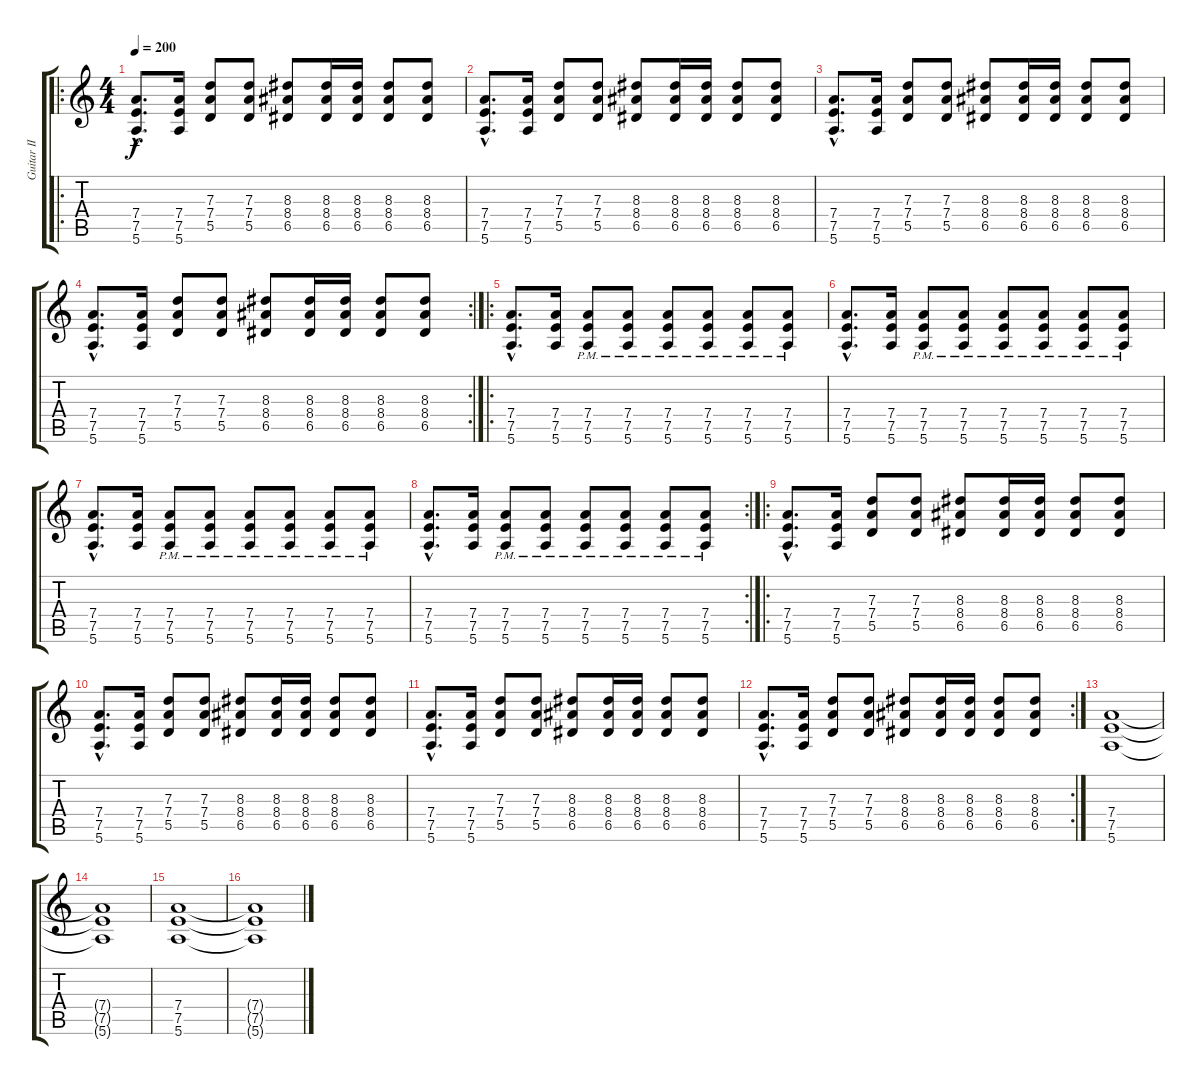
\track ("Guitar II" "Guitar II") {instrument distortionguitar}
\staff {score tabs}
\tuning (E4 B3 G3 D3 A2 E2) {hide}
\ro
\ts (4 4)
\tempo 200
\clef g2
\ks c
(7.4{hac} 7.5{hac} 5.6{hac}).8{d dy f} (7.4 7.5 5.6).16 (7.3 7.4 5.5).8 (7.3 7.4 5.5).8 (8.3 8.4 6.5).8 (8.3 8.4 6.5).16 (8.3 8.4 6.5).16 (8.3 8.4 6.5).8 (8.3 8.4 6.5).8 |
(7.4{hac} 7.5{hac} 5.6{hac}).8{d} (7.4 7.5 5.6).16 (7.3 7.4 5.5).8 (7.3 7.4 5.5).8 (8.3 8.4 6.5).8 (8.3 8.4 6.5).16 (8.3 8.4 6.5).16 (8.3 8.4 6.5).8 (8.3 8.4 6.5).8 |
(7.4{hac} 7.5{hac} 5.6{hac}).8{d} (7.4 7.5 5.6).16 (7.3 7.4 5.5).8 (7.3 7.4 5.5).8 (8.3 8.4 6.5).8 (8.3 8.4 6.5).16 (8.3 8.4 6.5).16 (8.3 8.4 6.5).8 (8.3 8.4 6.5).8 |
\rc 2
(7.4{hac} 7.5{hac} 5.6{hac}).8{d} (7.4 7.5 5.6).16 (7.3 7.4 5.5).8 (7.3 7.4 5.5).8 (8.3 8.4 6.5).8 (8.3 8.4 6.5).16 (8.3 8.4 6.5).16 (8.3 8.4 6.5).8 (8.3 8.4 6.5).8 |
\ro
(7.4{hac} 7.5{hac} 5.6{hac}).8{d} (7.4 7.5 5.6).16 (7.4{pm} 7.5{pm} 5.6{pm}).8 (7.4{pm} 7.5{pm} 5.6{pm}).8 (7.4{pm} 7.5{pm} 5.6{pm}).8 (7.4{pm} 7.5{pm} 5.6{pm}).8 (7.4{pm} 7.5{pm} 5.6{pm}).8 (7.4{pm} 7.5{pm} 5.6{pm}).8 |
(7.4{hac} 7.5{hac} 5.6{hac}).8{d} (7.4 7.5 5.6).16 (7.4{pm} 7.5{pm} 5.6{pm}).8 (7.4{pm} 7.5{pm} 5.6{pm}).8 (7.4{pm} 7.5{pm} 5.6{pm}).8 (7.4{pm} 7.5{pm} 5.6{pm}).8 (7.4{pm} 7.5{pm} 5.6{pm}).8 (7.4{pm} 7.5{pm} 5.6{pm}).8 |
(7.4{hac} 7.5{hac} 5.6{hac}).8{d} (7.4 7.5 5.6).16 (7.4{pm} 7.5{pm} 5.6{pm}).8 (7.4{pm} 7.5{pm} 5.6{pm}).8 (7.4{pm} 7.5{pm} 5.6{pm}).8 (7.4{pm} 7.5{pm} 5.6{pm}).8 (7.4{pm} 7.5{pm} 5.6{pm}).8 (7.4{pm} 7.5{pm} 5.6{pm}).8 |
\rc 2
(7.4{hac} 7.5{hac} 5.6{hac}).8{d} (7.4 7.5 5.6).16 (7.4{pm} 7.5{pm} 5.6{pm}).8 (7.4{pm} 7.5{pm} 5.6{pm}).8 (7.4{pm} 7.5{pm} 5.6{pm}).8 (7.4{pm} 7.5{pm} 5.6{pm}).8 (7.4{pm} 7.5{pm} 5.6{pm}).8 (7.4{pm} 7.5{pm} 5.6{pm}).8 |
\ro
(7.4{hac} 7.5{hac} 5.6{hac}).8{d} (7.4 7.5 5.6).16 (7.3 7.4 5.5).8 (7.3 7.4 5.5).8 (8.3 8.4 6.5).8 (8.3 8.4 6.5).16 (8.3 8.4 6.5).16 (8.3 8.4 6.5).8 (8.3 8.4 6.5).8 |
(7.4{hac} 7.5{hac} 5.6{hac}).8{d} (7.4 7.5 5.6).16 (7.3 7.4 5.5).8 (7.3 7.4 5.5).8 (8.3 8.4 6.5).8 (8.3 8.4 6.5).16 (8.3 8.4 6.5).16 (8.3 8.4 6.5).8 (8.3 8.4 6.5).8 |
(7.4{hac} 7.5{hac} 5.6{hac}).8{d} (7.4 7.5 5.6).16 (7.3 7.4 5.5).8 (7.3 7.4 5.5).8 (8.3 8.4 6.5).8 (8.3 8.4 6.5).16 (8.3 8.4 6.5).16 (8.3 8.4 6.5).8 (8.3 8.4 6.5).8 |
\rc 2
(7.4{hac} 7.5{hac} 5.6{hac}).8{d} (7.4 7.5 5.6).16 (7.3 7.4 5.5).8 (7.3 7.4 5.5).8 (8.3 8.4 6.5).8 (8.3 8.4 6.5).16 (8.3 8.4 6.5).16 (8.3 8.4 6.5).8 (8.3 8.4 6.5).8 |
(7.4 7.5 5.6).1 |
(7.4{t} 7.5{t} 5.6{t}).1 |
(7.4 7.5 5.6).1 |
(7.4{t} 7.5{t} 5.6{t}).1
